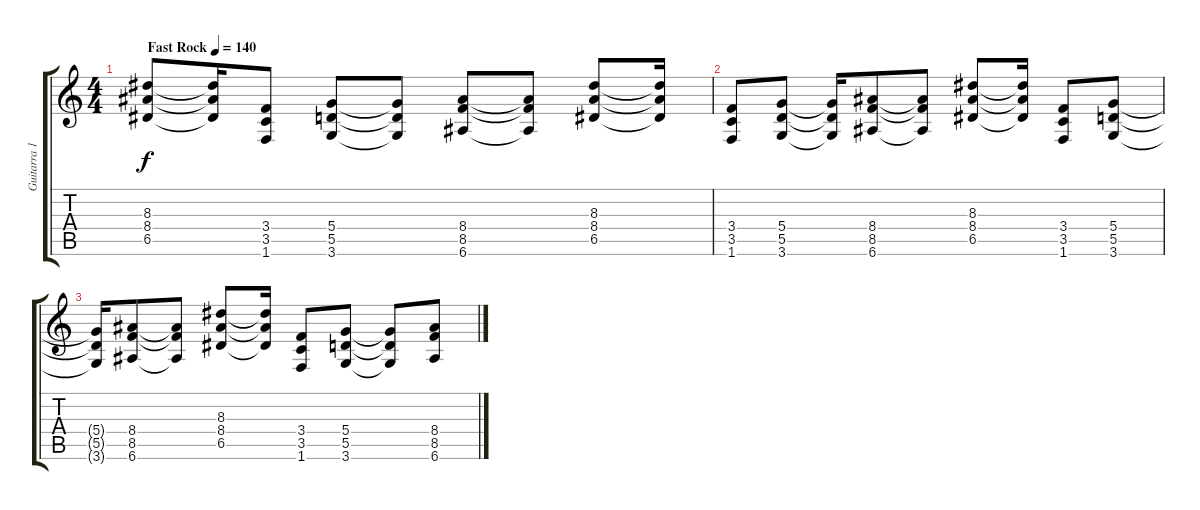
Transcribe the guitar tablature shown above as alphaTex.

\track ("Guitarra 1" "Guitarra 1") {instrument distortionguitar}
\staff {score tabs}
\tuning (E4 B3 G3 D3 A2 E2) {hide}
\ts (4 4)
\tempo (140 "Fast Rock")
\clef g2
\ks c
(8.3 8.4 6.5).8{dy f instrument distortionguitar} (8.3{t} 8.4{t} 6.5{t}).16 (3.4 3.5 1.6).8 (5.4 5.5 3.6).8 (5.4{t} 5.5{t} 3.6{t}).8 (8.4 8.5 6.6).8 (8.4{t} 8.5{t} 6.6{t}).8 (8.3 8.4 6.5).8 (8.3{t} 8.4{t} 6.5{t}).16 |
(3.4 3.5 1.6).8 (5.4 5.5 3.6).8 (5.4{t} 5.5{t} 3.6{t}).16 (8.4 8.5 6.6).8 (8.4{t} 8.5{t} 6.6{t}).8 (8.3 8.4 6.5).8 (8.3{t} 8.4{t} 6.5{t}).16 (3.4 3.5 1.6).8 (5.4 5.5 3.6).8 |
(5.4{t} 5.5{t} 3.6{t}).16 (8.4 8.5 6.6).8 (8.4{t} 8.5{t} 6.6{t}).8 (8.3 8.4 6.5).8 (8.3{t} 8.4{t} 6.5{t}).16 (3.4 3.5 1.6).8 (5.4 5.5 3.6).8 (5.4{t} 5.5{t} 3.6{t}).8 (8.4 8.5 6.6).8
